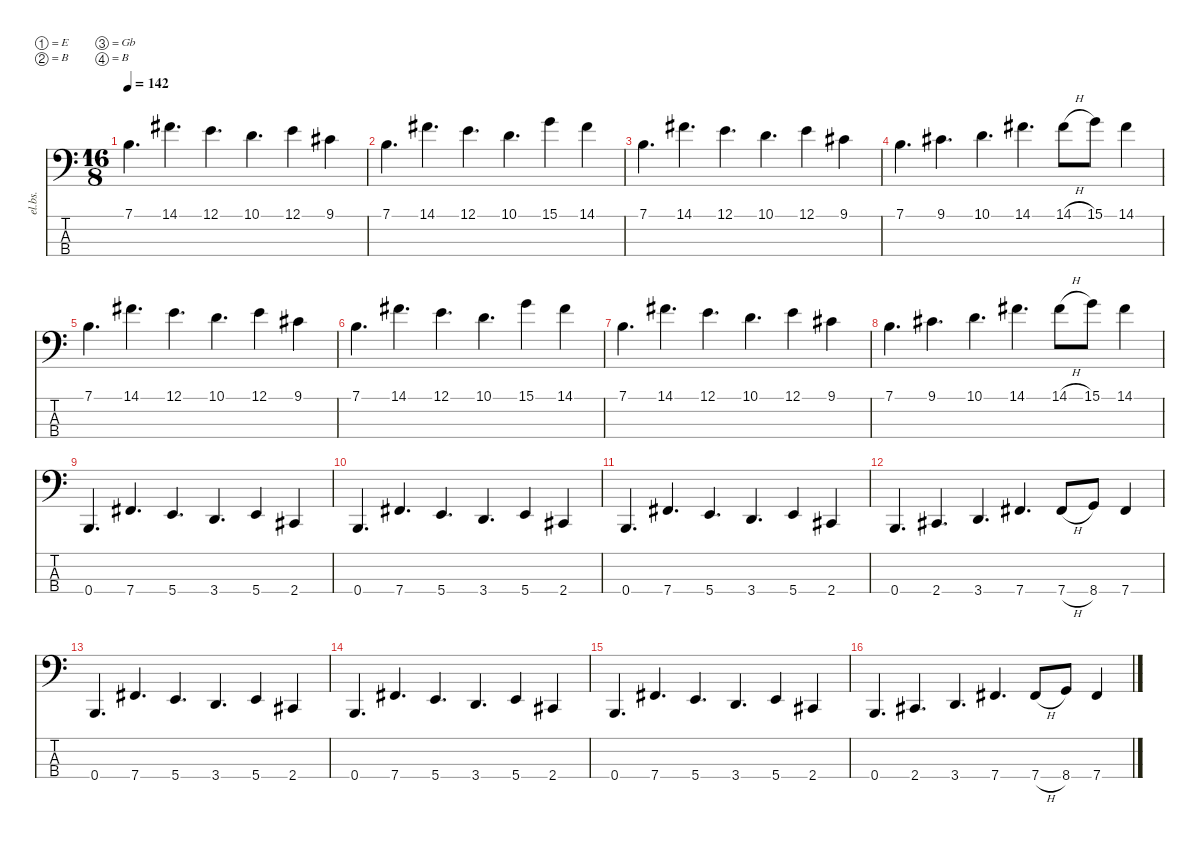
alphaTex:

\defaultSystemsLayout 4
\hideDynamics
\bracketExtendMode nobrackets
\otherSystemsTrackNameOrientation horizontal
\track ("Bass" "el.bs.") {instrument electricbassfinger}
\staff {score tabs}
\tuning (E2 B1 Gb1 B0)
\ts (16 8)
\tempo 142
\clef f4
\ks c
7.1.4{d dy f beam Down} 14.1{acc #}.4{d beam Down} 12.1.4{d beam Down} 10.1.4{d beam Down} 12.1.4{beam Down} 9.1{acc #}.4{beam Down} |
7.1.4{d beam Down} 14.1{acc #}.4{d beam Down} 12.1.4{d beam Down} 10.1.4{d beam Down} 15.1.4{beam Down} 14.1{acc #}.4{beam Down} |
7.1.4{d beam Down} 14.1{acc #}.4{d beam Down} 12.1.4{d beam Down} 10.1.4{d beam Down} 12.1.4{beam Down} 9.1{acc #}.4{beam Down} |
7.1.4{d beam Down} 9.1{acc #}.4{d beam Down} 10.1.4{d beam Down} 14.1{acc #}.4{d beam Down} 14.1{h acc #}.8{beam Down} 15.1.8{beam Down} 14.1{acc #}.4{beam Down} |
7.1.4{d beam Down} 14.1{acc #}.4{d beam Down} 12.1.4{d beam Down} 10.1.4{d beam Down} 12.1.4{beam Down} 9.1{acc #}.4{beam Down} |
7.1.4{d beam Down} 14.1{acc #}.4{d beam Down} 12.1.4{d beam Down} 10.1.4{d beam Down} 15.1.4{beam Down} 14.1{acc #}.4{beam Down} |
7.1.4{d beam Down} 14.1{acc #}.4{d beam Down} 12.1.4{d beam Down} 10.1.4{d beam Down} 12.1.4{beam Down} 9.1{acc #}.4{beam Down} |
7.1.4{d beam Down} 9.1{acc #}.4{d beam Down} 10.1.4{d beam Down} 14.1{acc #}.4{d beam Down} 14.1{h acc #}.8{beam Down} 15.1.8{beam Down} 14.1{acc #}.4{beam Down} |
0.4.4{d beam Up} 7.4{acc #}.4{d beam Up} 5.4.4{d beam Up} 3.4.4{d beam Up} 5.4.4{beam Up} 2.4{acc #}.4{beam Up} |
0.4.4{d beam Up} 7.4{acc #}.4{d beam Up} 5.4.4{d beam Up} 3.4.4{d beam Up} 5.4.4{beam Up} 2.4{acc #}.4{beam Up} |
0.4.4{d beam Up} 7.4{acc #}.4{d beam Up} 5.4.4{d beam Up} 3.4.4{d beam Up} 5.4.4{beam Up} 2.4{acc #}.4{beam Up} |
0.4.4{d beam Up} 2.4{acc #}.4{d beam Up} 3.4.4{d beam Up} 7.4{acc #}.4{d beam Up} 7.4{h acc #}.8{beam Up} 8.4.8{beam Up} 7.4{acc #}.4{beam Up} |
0.4.4{d beam Up} 7.4{acc #}.4{d beam Up} 5.4.4{d beam Up} 3.4.4{d beam Up} 5.4.4{beam Up} 2.4{acc #}.4{beam Up} |
0.4.4{d beam Up} 7.4{acc #}.4{d beam Up} 5.4.4{d beam Up} 3.4.4{d beam Up} 5.4.4{beam Up} 2.4{acc #}.4{beam Up} |
0.4.4{d beam Up} 7.4{acc #}.4{d beam Up} 5.4.4{d beam Up} 3.4.4{d beam Up} 5.4.4{beam Up} 2.4{acc #}.4{beam Up} |
0.4.4{d beam Up} 2.4{acc #}.4{d beam Up} 3.4.4{d beam Up} 7.4{acc #}.4{d beam Up} 7.4{h acc #}.8{beam Up} 8.4.8{beam Up} 7.4{acc #}.4{beam Up}
